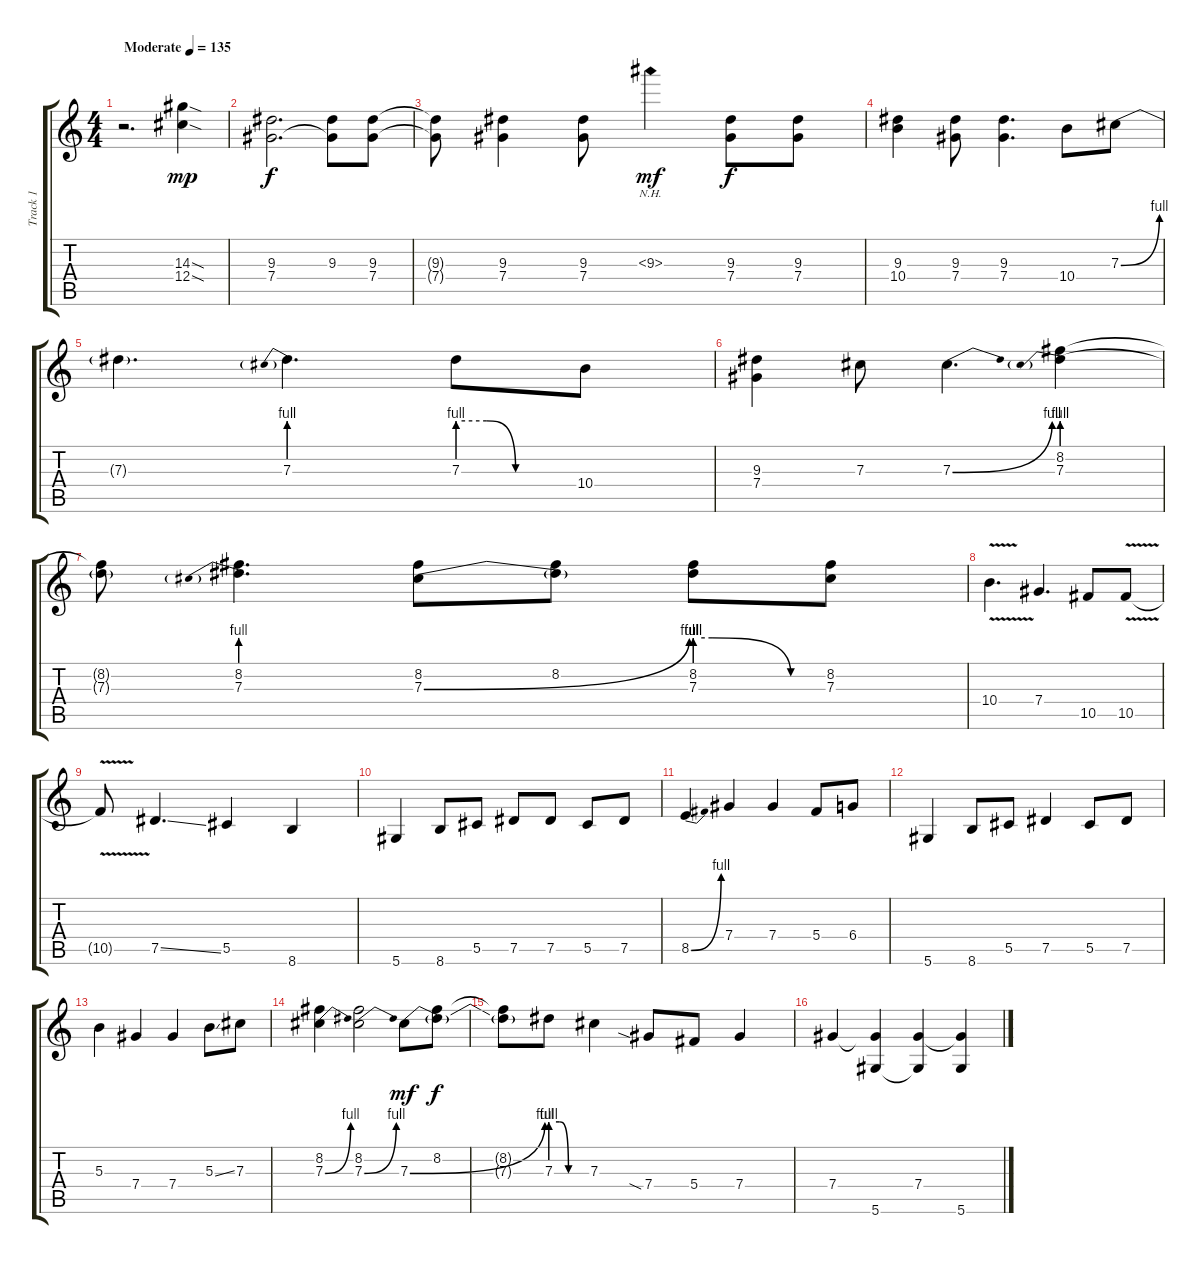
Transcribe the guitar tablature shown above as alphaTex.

\track ("Track 1" "Track 1") {instrument overdrivenguitar}
\staff {score tabs}
\tuning (Eb4 Bb3 Gb3 Db3 Ab2 Eb2) {hide}
\ts (4 4)
\tempo (135 "Moderate")
\clef g2
\ks c
r.2{d dy mp instrument overdrivenguitar} (14.3{sod} 12.4{sod}).4 |
(9.3 7.4).2{d dy f} (9.3 7.4{t}).8 (9.3 7.4).8 |
(9.3{t} 7.4{t}).8 (9.3 7.4).4 (9.3 7.4).8 9.3{nh}.4{dy mf} (9.3 7.4).8{dy f} (9.3 7.4).8 |
(9.3 10.4).4 (9.3 7.4).8 (9.3 7.4).4{d} 10.4.8 7.3{be (bend 0 0 60 4)}.8 |
7.3{t}.4{d} 7.3{be (prebend 0 4 60 4)}.4{d} 7.3{be (custom 0 4 15 4 30 0 60 0)}.8 10.4.8 |
(9.3 7.4).4 7.3.8 7.3{be (bend 0 0 60 4)}.4{d} (8.2 7.3{be (prebend 0 4 60 4)}).4 |
(8.2{t} 7.3{t}).8 (8.2 7.3{be (prebend 0 4 60 4)}).4{d} (8.2 7.3{be (bend 0 0 60 4)}).8 (8.2 7.3{t}).8 (8.2 7.3{be (custom 0 4 8 4 45 0 60 0)}).8 (8.2 7.3).8 |
10.4{v}.4{d} 7.4.4{d} 10.5.8 10.5{v}.8 |
10.5{t}.8 7.5{ss}.4{d} 5.5.4 8.6.4 |
5.6.4 8.6.8 5.5.8 7.5.8 7.5.8 5.5.8 7.5.8 |
8.5{be (bend 0 0 60 4)}.4 7.4.4 7.4.4 5.4.8 6.4.8 |
5.6.4 8.6.8 5.5.8 7.5.4 5.5.8 7.5.8 |
5.3.4 7.4.4 7.4.4 5.3{ss}.8 7.3.8 |
(8.2 7.3{be (bend 0 0 60 4)}).4 (8.2 7.3{be (bend 0 0 60 4)}).2 7.3{be (bend 0 0 60 4)}.8{dy mf} (8.2 7.3{t}).8{dy f} |
(8.2{t} 7.3{t}).8 7.3{be (custom 0 4 15 4 30 0 60 0)}.8 7.3.4 7.4{sia}.8 5.4.8 7.4.4 |
7.4.4 (7.4{t} 5.6).4 (7.4 5.6{t}).4 (7.4{t} 5.6).4
